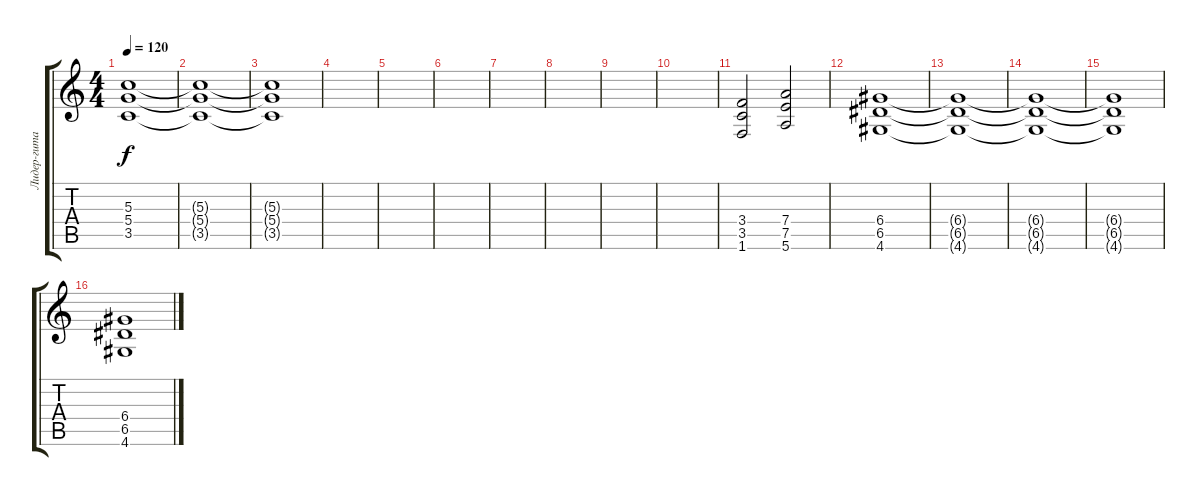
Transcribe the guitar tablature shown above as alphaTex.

\track ("Лидер-гитара (Гальдер)" "Лидер-гита") {instrument distortionguitar}
\staff {score tabs}
\tuning (E4 B3 G3 D3 A2 E2) {hide}
\ts (4 4)
\tempo 120
\clef g2
\ks c
(5.3{t} 5.4{t} 3.5{t}).1{dy f} |
(5.3{t} 5.4{t} 3.5{t}).1 |
(5.3{t} 5.4{t} 3.5{t}).1 |
|
|
|
|
|
|
|
(3.4 3.5 1.6).2 (7.4 7.5 5.6).2 |
(6.4 6.5 4.6).1 |
(6.4{t} 6.5{t} 4.6{t}).1 |
(6.4{t} 6.5{t} 4.6{t}).1 |
(6.4{t} 6.5{t} 4.6{t}).1 |
(6.4 6.5 4.6).1
